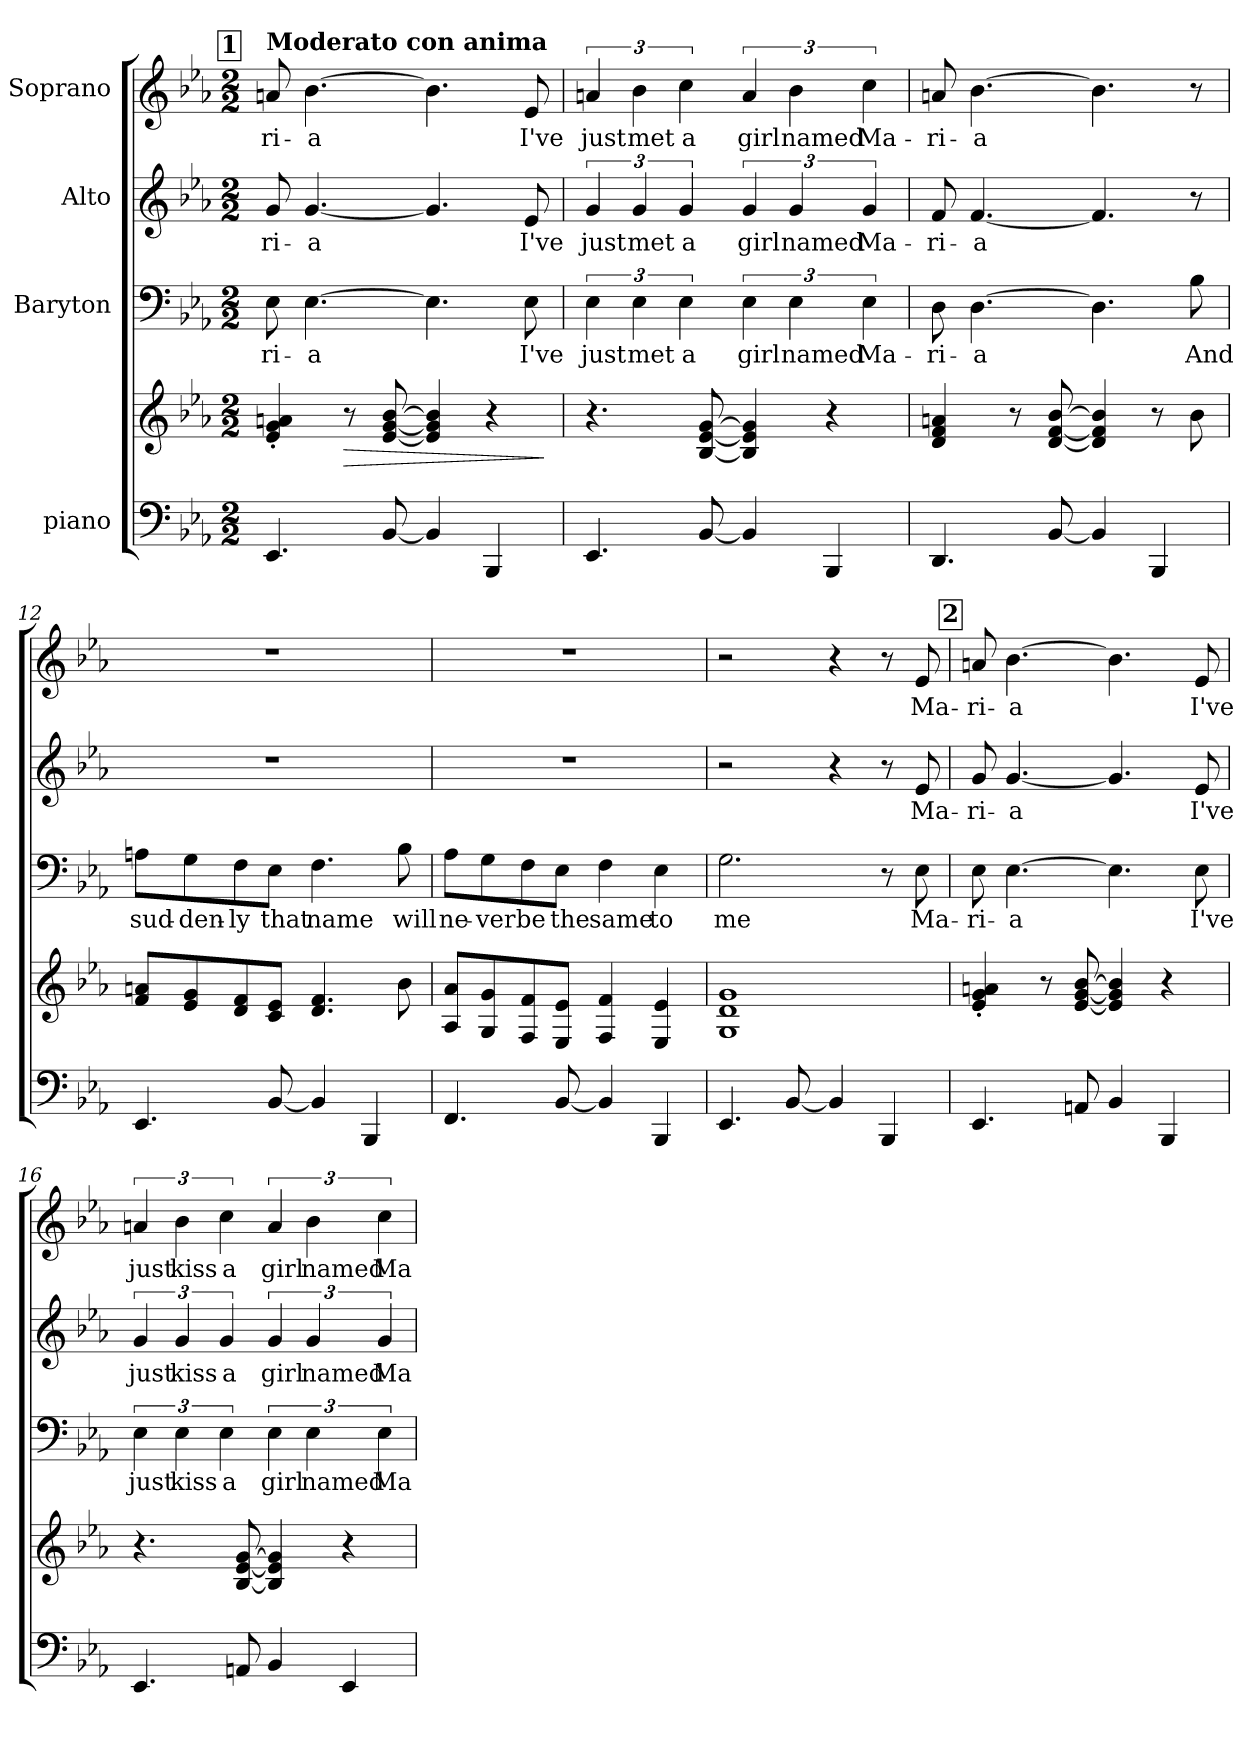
**kern	**kern	**dynam	**kern	**text	**kern	**text	**kern	**text
*part4	*part4	*part4	*part3	*part3	*part2	*part2	*part1	*part1
*staff5	*staff4	*staff4/5	*staff3	*staff3	*staff2	*staff2	*staff1	*staff1
*I"piano	*	*	*I"Baryton	*	*I"Alto	*	*I"Soprano	*
*clefF4	*clefG2	*	*clefF4	*	*clefG2	*	*clefG2	*
*k[b-e-a-]	*k[b-e-a-]	*	*k[b-e-a-]	*	*k[b-e-a-]	*	*k[b-e-a-]	*
*E-:	*E-:	*	*E-:	*	*E-:	*	*E-:	*
*M2/2	*M2/2	*	*M2/2	*	*M2/2	*	*M2/2	*
!!LO:REH:place=s1:a:B:fs=12:t=1
=9	=9	=9	=9	=9	=9	=9	=9	=9
!	!	!	!	!	!	!	!LO:TX:a:B:t=Moderato con anima	!
4.EE-/	4e-/' 4g/' 4an/'	.	8E-\	-ri-	8g/	-ri-	8an/	-ri-
.	.	.	[4.E-\	-a	[4.g/	-a	[4.b-\	-a
!	!	!LO:HP:b	!	!	!	!	!	!
.	8r	>	.	.	.	.	.	.
[8BB-/	[8e-/ [8g/ [8b-/	.	.	.	.	.	.	.
4BB-/]	4e-/] 4g/] 4b-/]	.	4.E-\]	.	4.g/]	.	4.b-\]	.
4BBB-/	4r	.	.	.	.	.	.	.
.	.	.	8E-\	I've	8e-/	I've	8e-/	I've
.	.	]	.	.	.	.	.	.
=10	=10	=10	=10	=10	=10	=10	=10	=10
4.EE-/	4.r	.	6E-\	just	6g/	just	6an/	just
.	.	.	6E-\	met	6g/	met	6b-\	met
.	.	.	6E-\	a	6g/	a	6cc\	a
[8BB-/	[8B-/ [8e-/ [8g/	.	.	.	.	.	.	.
4BB-/]	4B-/] 4e-/] 4g/]	.	6E-\	girl	6g/	girl	6a/	girl
.	.	.	6E-\	named	6g/	named	6b-\	named
4BBB-/	4r	.	.	.	.	.	.	.
.	.	.	6E-\	Ma-	6g/	Ma-	6cc\	Ma-
=11	=11	=11	=11	=11	=11	=11	=11	=11
4.DD/	4d/ 4f/ 4an/	.	8D\	-ri-	8f/	-ri-	8an/	-ri-
.	.	.	[4.D\	-a	[4.f/	-a	[4.b-\	-a
.	8r	.	.	.	.	.	.	.
[8BB-/	[8d/ [8f/ [8b-/	.	.	.	.	.	.	.
4BB-/]	4d/] 4f/] 4b-/]	.	4.D\]	.	4.f/]	.	4.b-\]	.
4BBB-/	8r	.	.	.	.	.	.	.
.	8b-\	.	8B-\	And	8r	.	8r	.
!!LO:LB:g=z
=12	=12	=12	=12	=12	=12	=12	=12	=12
4.EE-/	8f/ 8an/L	.	8An\L	sud-	1r	.	1r	.
.	8e-/ 8g/	.	8G\	-den-	.	.	.	.
.	8d/ 8f/	.	8F\	-ly	.	.	.	.
[8BB-/	8c/ 8e-/J	.	8E-\J	that	.	.	.	.
4BB-/]	4.d/ 4.f/	.	4.F\	name	.	.	.	.
4BBB-/	.	.	.	.	.	.	.	.
.	8b-\	.	8B-\	will	.	.	.	.
=13	=13	=13	=13	=13	=13	=13	=13	=13
4.FF/	8A-/ 8a-i/L	.	8A-i\L	ne-	1r	.	1r	.
.	8G/ 8g/	.	8G\	-ver	.	.	.	.
.	8F/ 8f/	.	8F\	be	.	.	.	.
[8BB-/	8E-/ 8e-/J	.	8E-\J	the	.	.	.	.
4BB-/]	4F/ 4f/	.	4F\	same	.	.	.	.
4BBB-/	4E-/ 4e-/	.	4E-\	to	.	.	.	.
=14	=14	=14	=14	=14	=14	=14	=14	=14
4.EE-/	1G 1d 1g	.	2.G\	me	2r	.	2r	.
[8BB-/	.	.	.	.	.	.	.	.
4BB-/]	.	.	.	.	4r	.	4r	.
4BBB-/	.	.	8r	.	8r	.	8r	.
.	.	.	8E-\	Ma-	8e-/	Ma-	8e-/	Ma-
!!LO:REH:place=s1:a:B:fs=12:t=2
=15	=15	=15	=15	=15	=15	=15	=15	=15
4.EE-/	4e-/' 4g/' 4an/'	.	8E-\	-ri-	8g/	-ri-	8an/	-ri-
.	.	.	[4.E-\	-a	[4.g/	-a	[4.b-\	-a
.	8r	.	.	.	.	.	.	.
8AAn/	[8e-/ [8g/ [8b-/	.	.	.	.	.	.	.
4BB-/	4e-/] 4g/] 4b-/]	.	4.E-\]	.	4.g/]	.	4.b-\]	.
4BBB-/	4r	.	.	.	.	.	.	.
.	.	.	8E-\	I've	8e-/	I've	8e-/	I've
!!LO:PB:g=z
=16	=16	=16	=16	=16	=16	=16	=16	=16
4.EE-/	4.r	.	6E-\	just	6g/	just	6an/	just
.	.	.	6E-\	kiss	6g/	kiss	6b-\	kiss
.	.	.	6E-\	a	6g/	a	6cc\	a
8AAn/	[8B-/ [8e-/ [8g/	.	.	.	.	.	.	.
4BB-/	4B-/] 4e-/] 4g/]	.	6E-\	girl	6g/	girl	6a/	girl
.	.	.	6E-\	named	6g/	named	6b-\	named
4EE-/	4r	.	.	.	.	.	.	.
.	.	.	6E-\	Ma-	6g/	Ma-	6cc\	Ma-
=	=	=	=	=	=	=	=	=
*-	*-	*-	*-	*-	*-	*-	*-	*-
